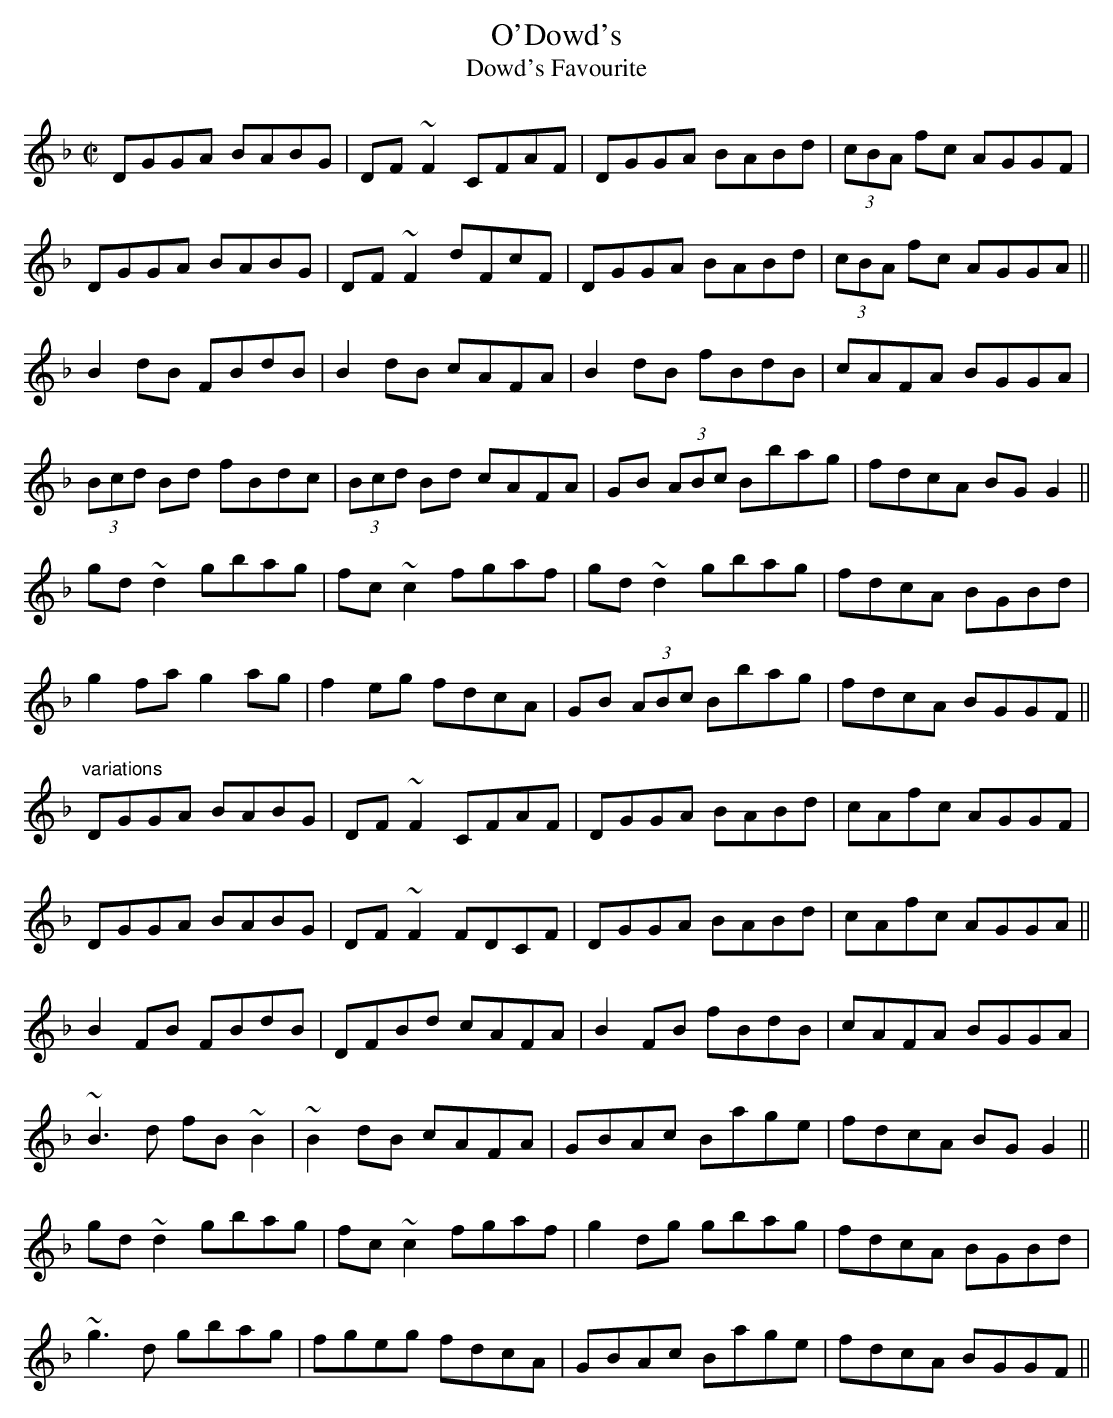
X:1
T:O'Dowd's
T:Dowd's Favourite
M:C|
K:Gdor
DGGA BABG|DF~F2 CFAF|DGGA BABd|(3cBA fc AGGF|
DGGA BABG|DF~F2 dFcF|DGGA BABd|(3cBA fc AGGA||
B2dB FBdB|B2dB cAFA|B2dB fBdB|cAFA BGGA|
(3Bcd Bd fBdc|(3Bcd Bd cAFA|GB (3ABc Bbag|fdcA BGG2||
gd~d2 gbag|fc~c2 fgaf|gd~d2 gbag|fdcA BGBd|
g2fa g2ag|f2eg fdcA|GB (3ABc Bbag|fdcA BGGF||
"variations"
DGGA BABG|DF~F2 CFAF|DGGA BABd|cAfc AGGF|
DGGA BABG|DF~F2 FDCF|DGGA BABd|cAfc AGGA||
B2FB FBdB|DFBd cAFA|B2FB fBdB|cAFA BGGA|
~B3d fB~B2|~B2dB cAFA|GBAc Bage|fdcA BGG2||
gd~d2 gbag|fc~c2 fgaf|g2dg gbag|fdcA BGBd|
~g3d gbag|fgeg fdcA|GBAc Bage|fdcA BGGF||
